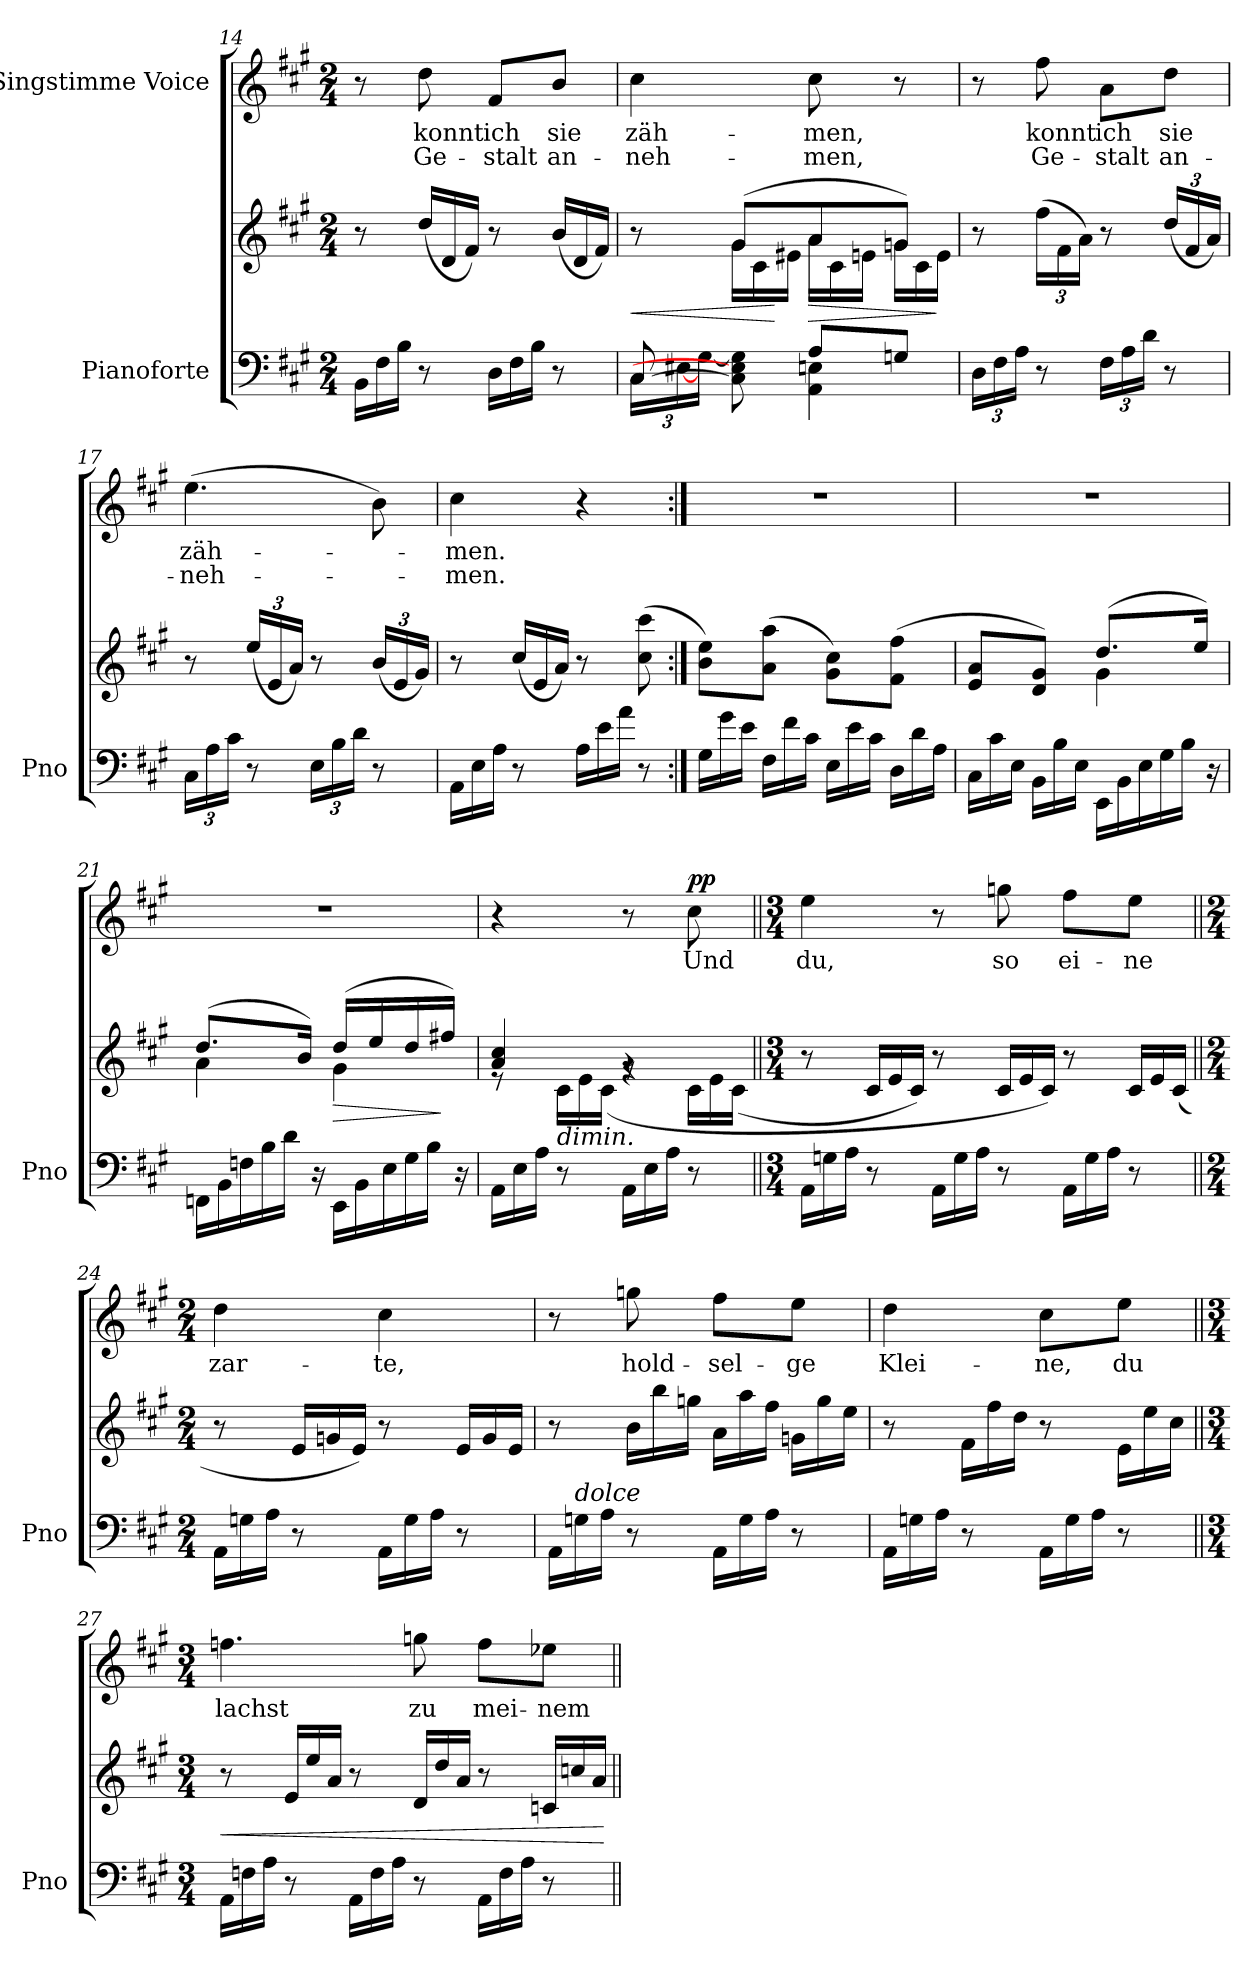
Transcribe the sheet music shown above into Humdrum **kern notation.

**kern	**kern	**dynam	**kern	**text	**text	**dynam
*part2	*part2	*part2	*part1	*part1	*part1	*part1
*staff3	*staff2	*staff2/3	*staff1	*staff1	*staff1	*staff1
*I"Pianoforte	*	*	*I"Singstimme Voice	*	*	*
*I'Pno	*	*	*	*	*	*
*clefF4	*clefG2	*	*clefG2	*	*	*
*k[f#c#g#]	*k[f#c#g#]	*	*k[f#c#g#]	*	*	*
*M2/4	*M2/4	*	*M2/4	*	*	*
*Xtuplet	*	*	*	*	*	*
=14	=14	=14	=14	=14	=14	=14
24BB\LL	8r	.	8r	.	.	.
24F#\	.	.	.	.	.	.
24B\JJ	.	.	.	.	.	.
*	*Xtuplet	*	*	*	*	*
!	!	!	!	!LO:LY:b	!LO:LY:b	!
8r	(<24dd/LL	.	8dd\	konnt	Ge-	.
.	24d/	.	.	.	.	.
.	24f#/JJ)	.	.	.	.	.
!	!	!	!	!LO:LY:b	!LO:LY:b	!
24D\LL	8r	.	8f#/L	ich	-stalt	.
24F#\	.	.	.	.	.	.
24B\JJ	.	.	.	.	.	.
!	!	!	!	!LO:LY:b	!LO:LY:b	!
8r	(<24b/LL	.	8b/J	sie	an-	.
.	24d/	.	.	.	.	.
.	24f#/JJ)	.	.	.	.	.
!!LO:LB:g=z
=15	=15	=15	=15	=15	=15	=15
*^	*	*	*	*	*	*
*	*tuplet	*	*	*	*	*	*
*	*Xbrackettup	*	*	*	*	*	*
!	!	!	!LO:HP:b	!	!LO:LY:b	!LO:LY:b	!
*	*	*^	*	*	*	*	*
[8C#/	24C#\LL	8r	8ryy	<	4cc#\	zäh-	-neh-	.
.	[24E#X\	.	.	.	.	.	.	.
.	[24G#\JJ	.	.	.	.	.	.	.
8C#\] 8E#\] 8G#\]	8ryy	(>8g#/L	24g#\LL	.	.	.	.	.
.	.	.	24c#\	.	.	.	.	.
.	.	.	24e#X\JJ	[	.	.	.	.
!	!	!	!	!LO:HP:b	!	!LO:LY:b	!LO:LY:b	!
8A/L	4AA\ 4En\	8a/	24a\LL	>	8cc#\	-men,	-men,	.
.	.	.	24c#\	.	.	.	.	.
.	.	.	24en\JJ	.	.	.	.	.
8Gn/J	.	8gn/J)	24g\LL	.	8r	.	.	.
.	.	.	24c#\	.	.	.	.	.
.	.	.	24e\JJ	]	.	.	.	.
*v	*v	*	*	*	*	*	*	*
*	*v	*v	*	*	*	*	*
=16	=16	=16	=16	=16	=16	=16
24D\LL	8r	.	8r	.	.	.
24F#\	.	.	.	.	.	.
24A\JJ	.	.	.	.	.	.
*	*tuplet	*	*	*	*	*
*	*Xbrackettup	*	*	*	*	*
!	!	!	!	!LO:LY:b	!LO:LY:b	!
8r	(>24ff#\LL	.	8ff#\	konnt	Ge-	.
.	24f#\	.	.	.	.	.
.	24a\JJ)	.	.	.	.	.
!	!	!	!	!LO:LY:b	!LO:LY:b	!
24F#\LL	8r	.	8a\L	ich	-stalt	.
24A\	.	.	.	.	.	.
24d\JJ	.	.	.	.	.	.
!	!	!	!	!LO:LY:b	!LO:LY:b	!
8r	(<24dd/LL	.	8dd\J	sie	an-	.
.	24f#/	.	.	.	.	.
.	24a/JJ)	.	.	.	.	.
=17	=17	=17	=17	=17	=17	=17
!	!	!	!	!LO:LY:b	!LO:LY:b	!
24C#\LL	8r	.	(>4.ee\	zäh-	-neh-	.
24A\	.	.	.	.	.	.
24c#\JJ	.	.	.	.	.	.
8r	(<24ee/LL	.	.	.	.	.
.	24e/	.	.	.	.	.
.	24a/JJ)	.	.	.	.	.
24E\LL	8r	.	.	.	.	.
24B\	.	.	.	.	.	.
24d\JJ	.	.	.	.	.	.
8r	(<24b/LL	.	8b\)	.	.	.
.	24e/	.	.	.	.	.
.	24g#/JJ)	.	.	.	.	.
!!LO:LB:g=z
=18	=18	=18	=18	=18	=18	=18
*Xtuplet	*	*	*	*	*	*
!	!	!	!	!LO:LY:b	!LO:LY:b	!
24AA\LL	8r	.	4cc#\	-men.	-men.	.
24E\	.	.	.	.	.	.
24A\JJ	.	.	.	.	.	.
*	*Xtuplet	*	*	*	*	*
8r	(<24cc#/LL	.	.	.	.	.
.	24e/	.	.	.	.	.
.	24a/JJ)	.	.	.	.	.
24A\LL	8r	.	4r	.	.	.
24e\	.	.	.	.	.	.
24a\JJ	.	.	.	.	.	.
8r	(>8cc#\ 8ccc#\	.	.	.	.	.
=19:|!	=19:|!	=19:|!	=19:|!	=19:|!	=19:|!	=19:|!
24G#\LL	8b\ 8ee\L)	.	2r	.	.	.
24g#\	.	.	.	.	.	.
24e\JJ	.	.	.	.	.	.
24F#\LL	(>8a\ 8aa\J	.	.	.	.	.
24f#\	.	.	.	.	.	.
24c#\JJ	.	.	.	.	.	.
24E\LL	8g#\ 8cc#\L)	.	.	.	.	.
24e\	.	.	.	.	.	.
24c#\JJ	.	.	.	.	.	.
24D\LL	(>8f#\ 8ff#\J	.	.	.	.	.
24d\	.	.	.	.	.	.
24A\JJ	.	.	.	.	.	.
=20	=20	=20	=20	=20	=20	=20
*	*^	*	*	*	*	*
24C#\LL	8e/ 8a/L	4ryy	.	2r	.	.	.
24c#\	.	.	.	.	.	.	.
24E\JJ	.	.	.	.	.	.	.
24BB\LL	8d/ 8g#/J)	.	.	.	.	.	.
24B\	.	.	.	.	.	.	.
24E\JJ	.	.	.	.	.	.	.
24EE\LL	(>8.dd/L	4g#\	.	.	.	.	.
24BB\	.	.	.	.	.	.	.
24E\	.	.	.	.	.	.	.
24G#\	.	.	.	.	.	.	.
24B\JJ	.	.	.	.	.	.	.
.	16ee/Jk)	.	.	.	.	.	.
24r	.	.	.	.	.	.	.
!!LO:LB:g=z
=21	=21	=21	=21	=21	=21	=21	=21
24FFn\LL	(>8.dd/L	4a\	.	2r	.	.	.
24BB\	.	.	.	.	.	.	.
24Fn\	.	.	.	.	.	.	.
24B\	.	.	.	.	.	.	.
24d\JJ	.	.	.	.	.	.	.
.	16b/Jk)	.	.	.	.	.	.
24r	.	.	.	.	.	.	.
!	!	!	!LO:HP:b	!	!	!	!
24EE\LL	(>16dd/LL	4g#\	>	.	.	.	.
24BB\	.	.	.	.	.	.	.
.	16ee/	.	.	.	.	.	.
24E\	.	.	.	.	.	.	.
24G#\	16dd/	.	.	.	.	.	.
24B\JJ	.	.	.	.	.	.	.
.	16ff#X/JJ)	.	]	.	.	.	.
24r	.	.	.	.	.	.	.
=22	=22	=22	=22	=22	=22	=22	=22
(>24AA\LL	4a/ 4cc#/	8re	.	4r	.	.	.
24E\	.	.	.	.	.	.	.
24A\JJ	.	.	.	.	.	.	.
!	!	!LO:TX:b:i:t=dimin.	!	!	!	!	!
8r	.	24c#\LL	.	.	.	.	.
.	.	24e\	.	.	.	.	.
.	.	(24c#\JJ	.	.	.	.	.
(>24AA\LL	4rg	8rg	.	8r	.	.	.
24E\	.	.	.	.	.	.	.
24A\JJ	.	.	.	.	.	.	.
!	!	!	!	!	!LO:LY:b	!	!LO:DY:a
8r	.	24c#\LL	.	8cc#\	Und	.	pp
.	.	24e\	.	.	.	.	.
.	.	(24c#\JJ	.	.	.	.	.
*	*v	*v	*	*	*	*	*
=23||	=23||	=23||	=23||	=23||	=23||	=23||
*M3/4	*M3/4	*	*M3/4	*	*	*
*	*^	*	*	*	*	*
!	!	!	!	!	!LO:LY:b	!	!
*	*v	*v	*	*	*	*	*
(>24AA\LL	8r	.	4ee\	du,	.	.
24Gn\	.	.	.	.	.	.
24A\JJ	.	.	.	.	.	.
8r	24c#/LL	.	.	.	.	.
.	24e/	.	.	.	.	.
.	24c#/JJ)	.	.	.	.	.
(>24AA\LL	8r	.	8r	.	.	.
24G\	.	.	.	.	.	.
24A\JJ	.	.	.	.	.	.
!	!	!	!	!LO:LY:b	!	!
8r	24c#/LL	.	8ggn\	so	.	.
!	!	!LO:DY:a	!	!	!	!
!	!	!LO:DY:n=1:a	!	!	!	!
!	!	!LO:DY:n=2:a	!	!	!	!
.	24e/	other-dynamics p other-dynamics	.	.	.	.
.	24c#/JJ)	.	.	.	.	.
!	!	!	!	!LO:LY:b	!	!
24AA\LL	8r	.	8ff#\L	ei-	.	.
24G\	.	.	.	.	.	.
24A\JJ	.	.	.	.	.	.
!	!	!	!	!LO:LY:b	!	!
8r	24c#/LL	.	8ee\J	-ne	.	.
.	24e/	.	.	.	.	.
.	(24c#/JJ	.	.	.	.	.
!!LO:PB:g=z
=24||	=24||	=24||	=24||	=24||	=24||	=24||
*M2/4	*M2/4	*	*M2/4	*	*	*
!	!	!	!	!LO:LY:b	!	!
24AA\LL	8r	.	4dd\	zar-	.	.
24Gn\	.	.	.	.	.	.
24A\JJ	.	.	.	.	.	.
8r	24e/LL	.	.	.	.	.
.	24gn/	.	.	.	.	.
.	24e/JJ)	.	.	.	.	.
!	!	!	!	!LO:LY:b	!	!
24AA\LL	8r	.	4cc#\	-te,	.	.
24G\	.	.	.	.	.	.
24A\JJ	.	.	.	.	.	.
8r	24e/LL	.	.	.	.	.
.	24g/	.	.	.	.	.
.	24e/JJ)	.	.	.	.	.
=25	=25	=25	=25	=25	=25	=25
24AA\LL	8r	.	8r	.	.	.
!LO:TX:a:i:t=dolce	!	!	!	!	!	!
24Gn\	.	.	.	.	.	.
24A\JJ	.	.	.	.	.	.
!	!	!	!	!LO:LY:b	!	!
8r	24b\LL	.	8ggn\	hold-	.	.
.	24bb\	.	.	.	.	.
.	24ggn\JJ	.	.	.	.	.
!	!	!	!	!LO:LY:b	!	!
24AA\LL	24a\LL	.	8ff#\L	-sel-	.	.
24G\	24aa\	.	.	.	.	.
24A\JJ	24ff#\JJ	.	.	.	.	.
!	!	!	!	!LO:LY:b	!	!
8r	24gn\LL	.	8ee\J	-ge	.	.
.	24gg\	.	.	.	.	.
.	24ee\JJ	.	.	.	.	.
=26	=26	=26	=26	=26	=26	=26
!	!	!	!	!LO:LY:b	!	!
24AA\LL	8r	.	4dd\	Klei-	.	.
24Gn\	.	.	.	.	.	.
24A\JJ	.	.	.	.	.	.
8r	24f#\LL	.	.	.	.	.
.	24ff#\	.	.	.	.	.
.	24dd\JJ	.	.	.	.	.
!	!	!	!	!LO:LY:b	!	!
24AA\LL	8r	.	8cc#\L	-ne,	.	.
24G\	.	.	.	.	.	.
24A\JJ	.	.	.	.	.	.
!	!	!	!	!LO:LY:b	!	!
8r	24e\LL	.	8ee\J	du	.	.
.	24ee\	.	.	.	.	.
.	24cc#\JJ	.	.	.	.	.
!!LO:LB:g=z
=27||	=27||	=27||	=27||	=27||	=27||	=27||
*M3/4	*M3/4	*	*M3/4	*	*	*
!	!	!LO:HP:b	!	!LO:LY:b	!	!
24AA\LL	8r	<	4.ffn\	lachst	.	.
24Fn\	.	.	.	.	.	.
24A\JJ	.	.	.	.	.	.
8r	24e/LL	.	.	.	.	.
.	24ee/	.	.	.	.	.
.	24a/JJ	.	.	.	.	.
24AA\LL	8r	.	.	.	.	.
24F\	.	.	.	.	.	.
24A\JJ	.	.	.	.	.	.
!	!	!	!	!LO:LY:b	!	!
8r	24d/LL	.	8ggn\	zu	.	.
.	24dd/	.	.	.	.	.
.	24a/JJ	.	.	.	.	.
!	!	!	!	!LO:LY:b	!	!
24AA\LL	8r	.	8ff\L	mei-	.	.
24F\	.	.	.	.	.	.
24A\JJ	.	.	.	.	.	.
!	!	!	!	!LO:LY:b	!	!
8r	24cn/LL	.	8ee-X\J	-nem	.	.
.	24ccn/	.	.	.	.	.
.	24a/JJ	.	.	.	.	.
.	.	[	.	.	.	.
=||	=||	=||	=||	=||	=||	=||
*-	*-	*-	*-	*-	*-	*-
